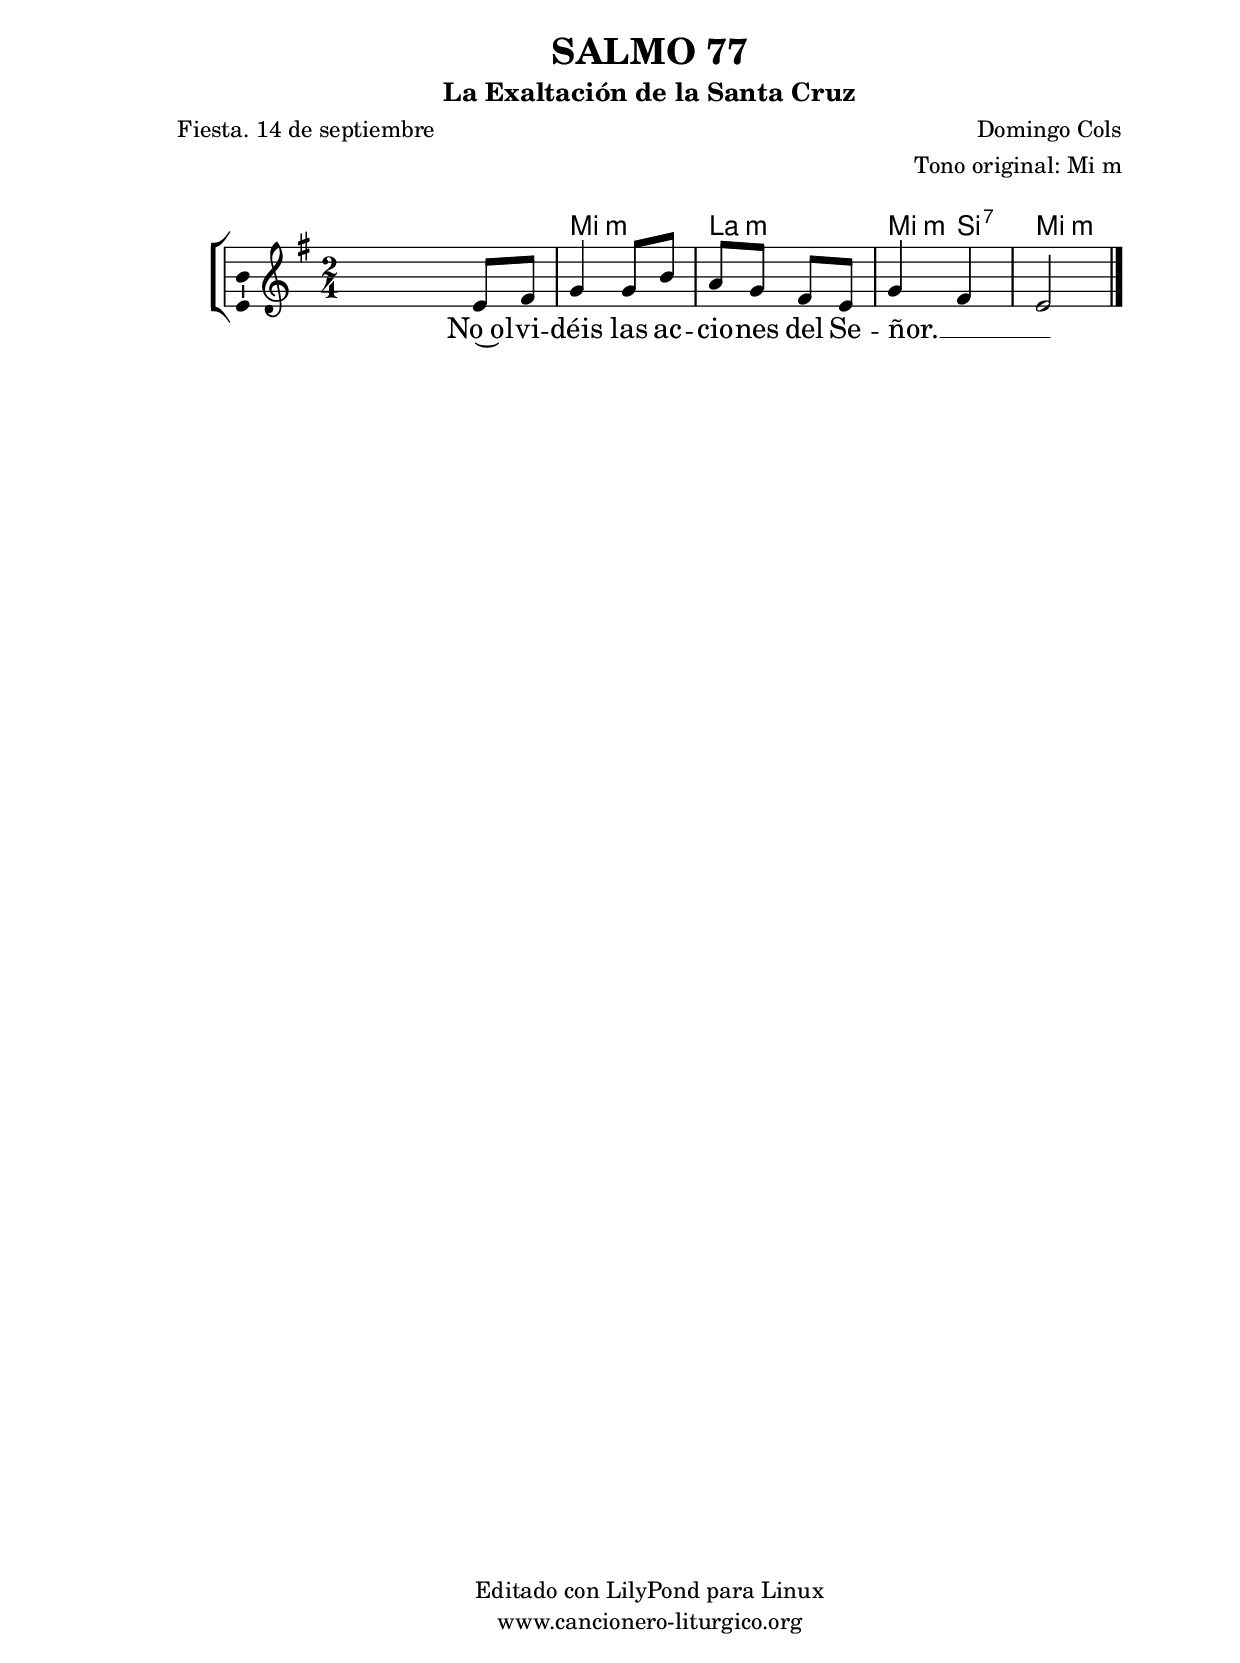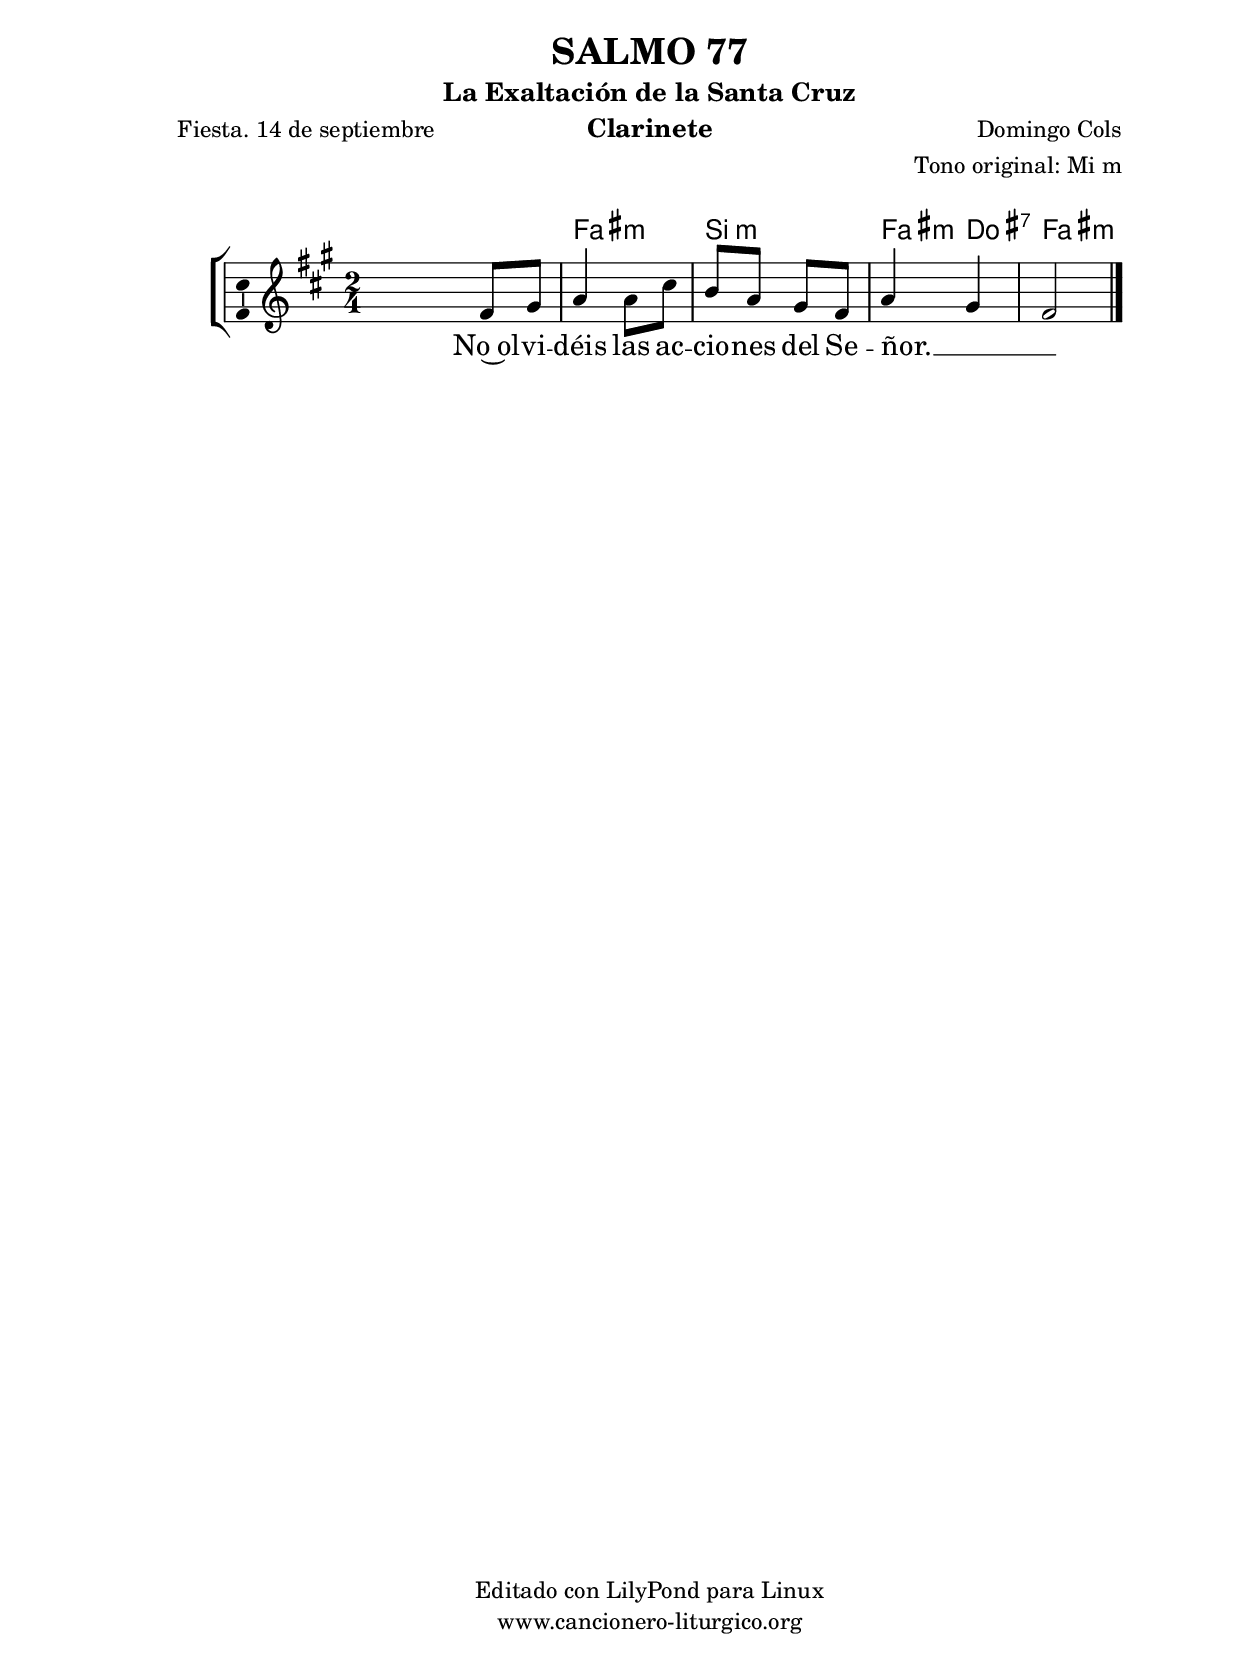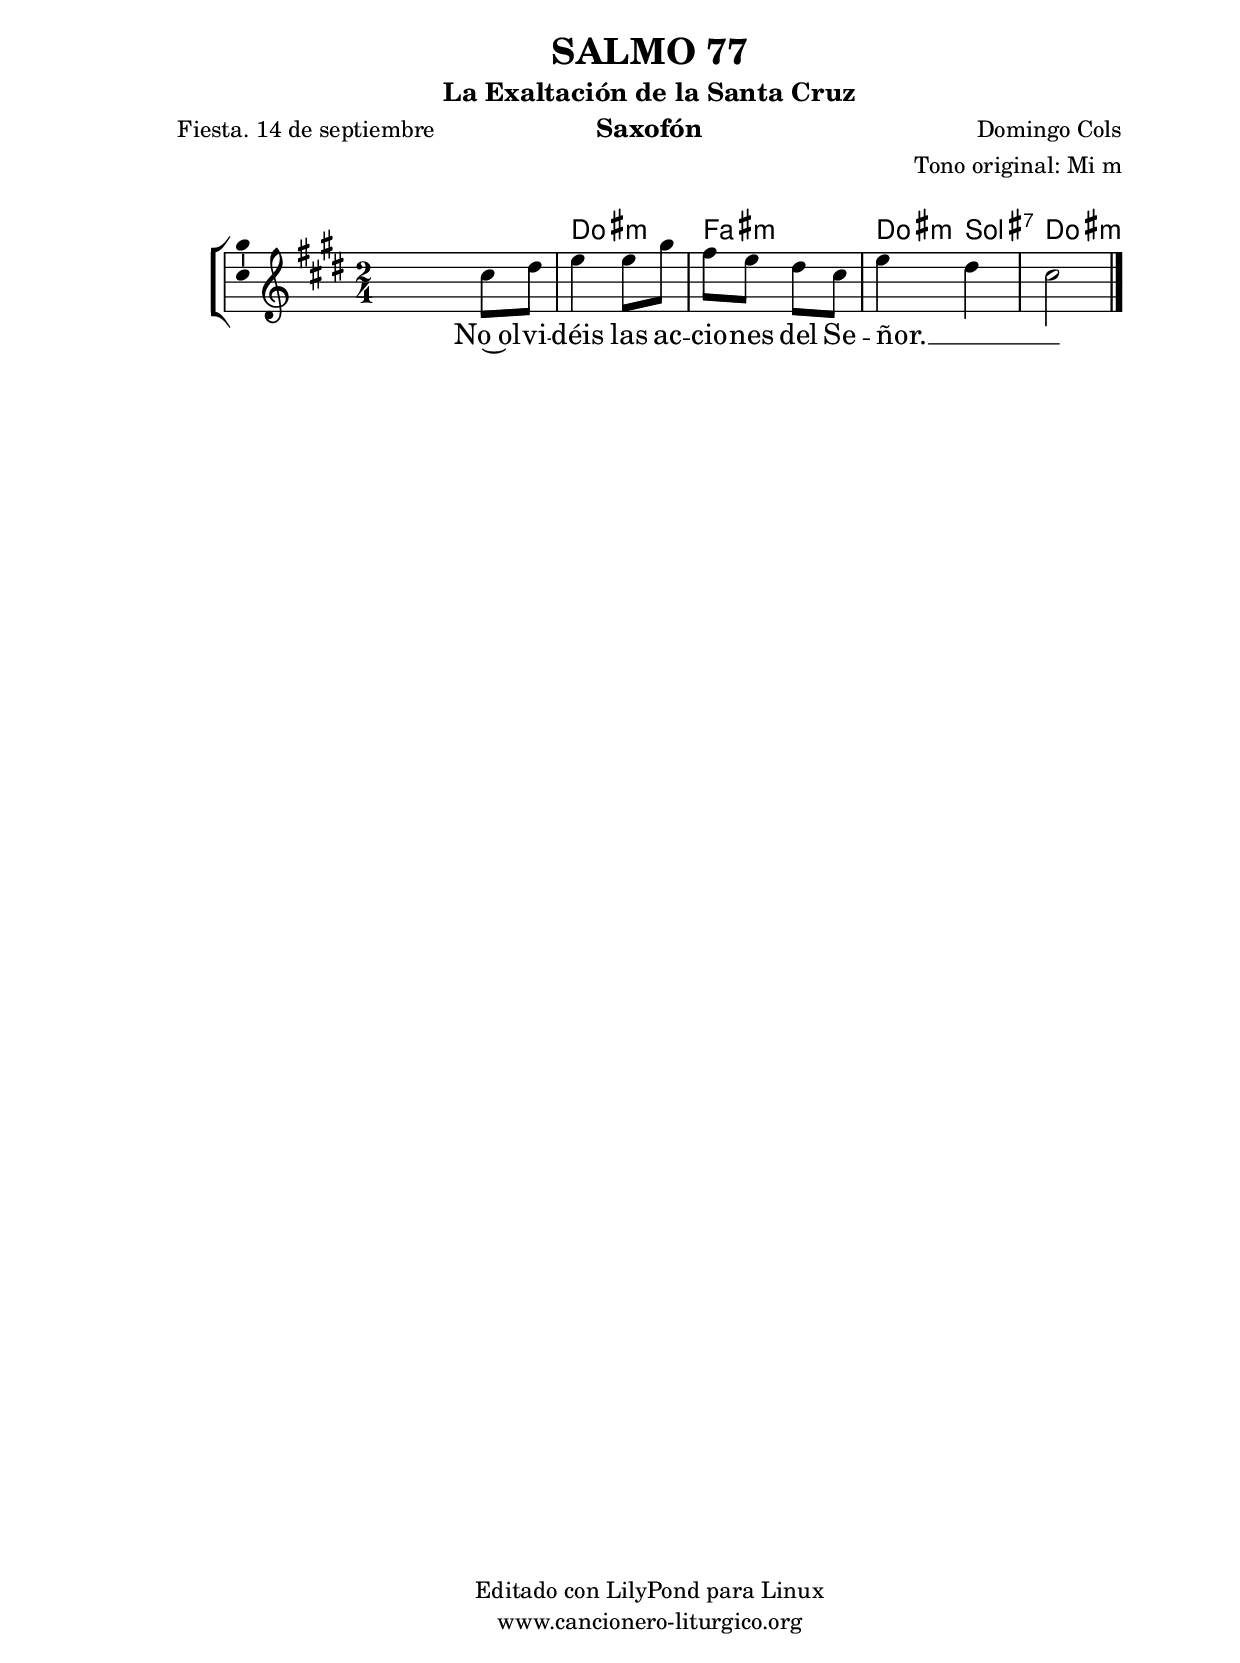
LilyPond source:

%
%para convertir .midi en .wav:
%timidity filename.midi -Ow -o finename.wav
%
%
%Para convertir de .wav a .mp3:
%lame -h -m j filename.wav
%
%
%para escuchar el midi:
%timidity nombrefichero.midi
%


%versión de lilypond para la que se ha escrito esta partitura:
\version "2.16.0"

	%Tamaño papel
	#(set-default-paper-size "a4")
	%Tamaño partitura
	#(set-global-staff-size 20)
	%No responde al pulsar sobre una nota
	#(ly:set-option 'point-and-click #f)

%parámetros del encabezamiento:
\header {
	title = "SALMO 77"
	subtitle = "La Exaltación de la Santa Cruz"
	composer = "Domingo Cols"
	poet = "Fiesta. 14 de septiembre"
	meter = ""
	arranger = "Tono original: Mi m"
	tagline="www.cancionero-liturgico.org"
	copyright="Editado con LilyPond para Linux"
	tiempo = ""
	usos = "Salmo"
	letra = "No olvidéis las acciones del Señor."
	}

%parámetros asociados al papel:
\paper  {
	oddHeaderMarkup = \markup {\fill-line { \on-the-fly #not-first-page \fromproperty #'header:title \on-the-fly #not-first-page \fromproperty #'header:composer }}
	evenHeaderMarkup = \markup {\fill-line { \fromproperty #'header:composer \fromproperty #'header:title }}
	#(set-paper-size "a4")
	print-page-number = ##f
	first-page-number = 1
	print-first-page-number = ##f
%	head-separation = 3.0 \cm
	top-margin = 2.0 \cm
	bottom-margin = 0.5\cm
%%%	bottom-margin = -1.0\cm
	left-margin = 3.0 \cm
	line-width = 16.0 \cm 
	indent = 8\mm
	interscoreline = 2.\mm
	between-system-space = 15\mm
%	para que las partituras no llenen la hoja:
	ragged-bottom = ##t
%	idem para la última hoja:
	ragged-last-bottom = ##f
%	para que las partituras llenen el ancho del papel:
	ragged-last = ##f
	after-title-space = 2.5 \cm
%page-count=1
%system-count=8

	%Flexible Vertical Spacing
%	markup-markup-spacing =
%	#'((basic-distance . 15) (minimum-distance . 15) (padding . 3))
	markup-system-spacing =
	#'((basic-distance . 15) (minimum-distance . 15) (padding . 3))
	system-system-spacing =
	#'((basic-distance . 15) (minimum-distance . 15) (padding . 3))
	score-system-spacing =
	#'((basic-distance . 15) (minimum-distance . 15) (padding . 5))
%	top-system-spacing = % header
%	#'((basic-distance . 8) (minimum-distance . 0) (padding . 3))
%	top-markup-spacing =
%	#'((basic-distance . 20) (minimum-distance . 20) (padding . 3))
	last-bottom-spacing = % footer
	#'((basic-distance . 5) (minimum-distance . 5) (padding . 3))
%	score-markup-spacing =
%	#'((basic-distance . 16) (minimum-distance . 13) (padding . 3))

	}


%parámetros que afectan a toda la partitura:
global =  {
	%clave de sol (G):
	\clef G
	%armadura:
%	\transpose fis a
	\key e \minor
	\tempo 4=75
	\set Score.tempoHideNote = ##t
	}


acordes = {
	\italianChords
	\chordmode {
%	\transpose fis a
{

s2
e2:m a:m e4:m b:7 e2:m

	}
	}
}

melodia = 
%\transpose fis a
{
	\relative c'{
	\time 2/4

s4 e8 fis
g4 g8 b
a8 g fis e
g4 fis
e2

	\bar "|."
	}
	}


texto = \lyricmode {
No~ol -- vi -- déis las ac -- cio -- nes del Se -- ñor. __ _ _
	}


acordesStaff = \context ChordNames = acordesStaff <<
	\set chordChanges = ##t
	\acordes
	>>


vozStaff = \context Voice = vozStaff
\with {\consists "Ambitus_engraver"}
<<
%	\set Staff.instrumentName = ""
%	\set Staff.shortInstrumentName = ""
%	\set Staff.midiInstrument = #"clarinet"
%	\set Staff.midiInstrument = #"cello"
%	\set Staff.midiInstrument = #"flute"
	\set Staff.midiInstrument = #"electric guitar (jazz)"
%	\set Staff.midiInstrument = #"english horn"
%	\set Staff.midiInstrument = #"violin"
%	\set Staff.midiInstrument = #"glockenspiel"
	\set Staff.midiMinimumVolume = #0.7
	\set Staff.midiMaximumVolume = #0.9
	\global
	\melodia
	>>


textoStaff = \context Lyrics = textoStaff <<
	\lyricsto vozStaff \texto
	>>

\book {
	\score {
		\context ChoirStaff {
			\override StaffGroup.SystemStartBracket #'collapse-height = #1
			\override Score.SystemStartBar #'collapse-height = #1
			<<
			\acordesStaff
			\vozStaff
			\textoStaff
			>>
			}
		\layout {
	    		\context {
				\Lyrics
				\override LyricText #'font-size = #2
				}
	   		 \context {
				\Score
				%fontSize = #3
				\override StaffSymbol #'staff-space = #(magstep +3)
				%\override Beam #'thickness = #0.55
				%\override SpacingSpanner #'spacing-increment = #1.0
				%\override Slur #'height-limit = #1.5
				}
			}
		}
	\score {
		\unfoldRepeats
		\context ChoirStaff {
			<<
			\acordesStaff
			\vozStaff
			>>
			}
		\midi {
	  		\context {
	  			\Score
				tempoWholesPerMinute = #(ly:make-moment 70 4)
				}
			}
		}
	}

%Partitura para clarinete
#(define output-suffix "C")
\book {
	\header{
		instrument = "Clarinete"
		}
	\score {
		\context ChoirStaff {
			\override StaffGroup.SystemStartBracket #'collapse-height = #1
			\override Score.SystemStartBar #'collapse-height = #1
\transpose c d
			<<
			\acordesStaff
			\vozStaff
			\textoStaff
			>>
			}
		\layout {
	    		\context {
				\Lyrics
				\override LyricText #'font-size = #2
				}
	   		 \context {
				\Score
				%fontSize = #3
				\override StaffSymbol #'staff-space = #(magstep +3)
				%\override Beam #'thickness = #0.55
				%\override SpacingSpanner #'spacing-increment = #1.0
				%\override Slur #'height-limit = #1.5
				}
			}
		}
	}

%Partitura para saxofón
#(define output-suffix "S")
\book {
	\header{
		instrument = "Saxofón"
		}
	\score {
		\context ChoirStaff {
			\override StaffGroup.SystemStartBracket #'collapse-height = #1
			\override Score.SystemStartBar #'collapse-height = #1
\transpose c a
			<<
			\acordesStaff
			\vozStaff
			\textoStaff
			>>
			}
		\layout {
	    		\context {
				\Lyrics
				\override LyricText #'font-size = #2
				}
	   		 \context {
				\Score
				%fontSize = #3
				\override StaffSymbol #'staff-space = #(magstep +3)
				%\override Beam #'thickness = #0.55
				%\override SpacingSpanner #'spacing-increment = #1.0
				%\override Slur #'height-limit = #1.5
				}
			}
		}
	}

